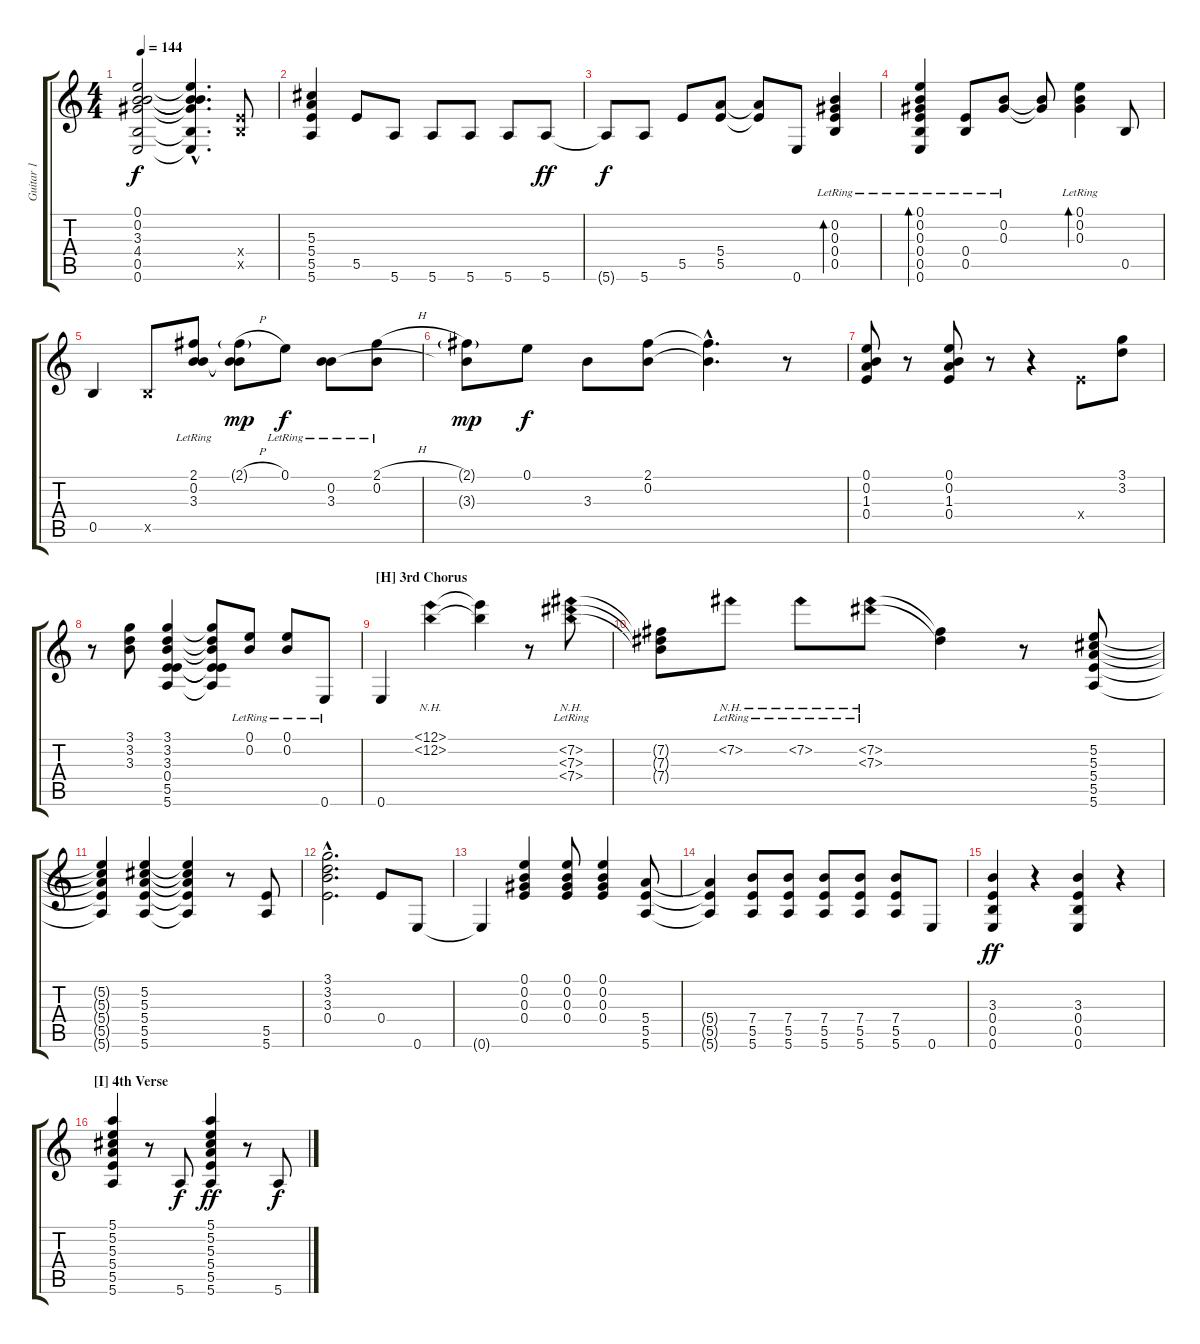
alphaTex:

\track ("Guitar 1" "Guitar 1") {instrument acousticguitarsteel}
\staff {score tabs}
\tuning (E4 B3 Ab3 E3 B2 E2) {hide}
\ts (4 4)
\tempo 144
\clef g2
\ks c
(0.1 0.2 3.3 4.4 0.5 0.6).2{dy f} (0.1{hac t} 0.2{hac t} 3.3{hac t} 4.4{hac t} 0.5{hac t} 0.6{hac t}).4{d} (0.4{x} 0.5{x}).8 |
(5.3 5.4 5.5 5.6).4 5.5.8 5.6.8 5.6.8 5.6.8 5.6.8 5.6.8{dy ff} |
5.6{t}.8{dy f} 5.6.8 5.5.8 (5.4 5.5).8 (5.4{t} 5.5{t}).8 0.6.8 (0.2{lr} 0.3{lr} 0.4{lr} 0.5{lr}).4{bd 120} |
(0.1{lr} 0.2{lr} 0.3{lr} 0.4{lr} 0.5{lr} 0.6{lr}).4{bd 120} (0.4{lr} 0.5{lr}).8 (0.2{lr} 0.3{lr}).8 (0.2{t} 0.3{t}).8 (0.1{lr} 0.2{lr} 0.3{lr}).4{bd 120} 0.5.8 |
0.5.4 0.5{x}.8 (2.1{lr} 0.2{lr} 3.3{lr}).8 (2.1{h g} 0.2{t} 3.3{t}).8{dy mp} 0.1{lr}.8{dy f} (0.2{lr} 3.3{lr}).8 (2.1{h} 0.2{lr}).8 |
(2.1{g} 3.3{t}).8{dy mp} 0.1.8{dy f} 3.3.8 (2.1 0.2).8 (2.1{hac t} 0.2{hac t}).4{d} r.8 |
(0.1 0.2 1.3 0.4).8 r.8 (0.1 0.2 1.3 0.4).8 r.8 r.4 0.4{x}.8 (3.1 3.2).8 |
r.8 (3.1 3.2 3.3).8 (3.1 3.2 3.3 0.4 5.5 5.6).4 (3.1{t} 3.2{t} 3.3{t} 0.4{t} 5.5{t} 5.6{t}).8 (0.1{lr} 0.2{lr}).8 (0.1{lr} 0.2{lr}).8 0.6{lr}.8 |
\section ("" "[H] 3rd Chorus")
0.6.4 (12.1{nh} 12.2{nh}).4 (12.1{t} 12.2{t}).4 r.8 (7.2{nh lr} 7.3{nh lr} 7.4{nh lr}).8 |
(7.2{t} 7.3{t} 7.4{t}).8 7.2{nh lr}.8 7.2{nh lr}.8 (7.2{nh lr} 7.3{nh lr}).8 (7.2{t} 7.3{t}).4 r.8 (5.2 5.3 5.4 5.5 5.6).8 |
(5.2{t} 5.3{t} 5.4{t} 5.5{t} 5.6{t}).4 (5.2 5.3 5.4 5.5 5.6).4 (5.2{t} 5.3{t} 5.4{t} 5.5{t} 5.6{t}).4 r.8 (5.5 5.6).8 |
(3.1{hac} 3.2{hac} 3.3{hac} 0.4{hac}).2{d} 0.4.8 0.6.8 |
0.6{t}.4 (0.1 0.2 0.3 0.4).4 (0.1 0.2 0.3 0.4).8 (0.1 0.2 0.3 0.4).4 (5.4 5.5 5.6).8 |
(5.4{t} 5.5{t} 5.6{t}).4 (7.4 5.5 5.6).8 (7.4 5.5 5.6).8 (7.4 5.5 5.6).8 (7.4 5.5 5.6).8 (7.4 5.5 5.6).8 0.6.8 |
(3.3 0.4 0.5 0.6).4{dy ff} r.4 (3.3 0.4 0.5 0.6).4 r.4 |
\section ("" "[I] 4th Verse")
(5.1 5.2 5.3 5.4 5.5 5.6).4 r.8 5.6.8{dy f} (5.1 5.2 5.3 5.4 5.5 5.6).4{dy ff} r.8 5.6.8{dy f}
